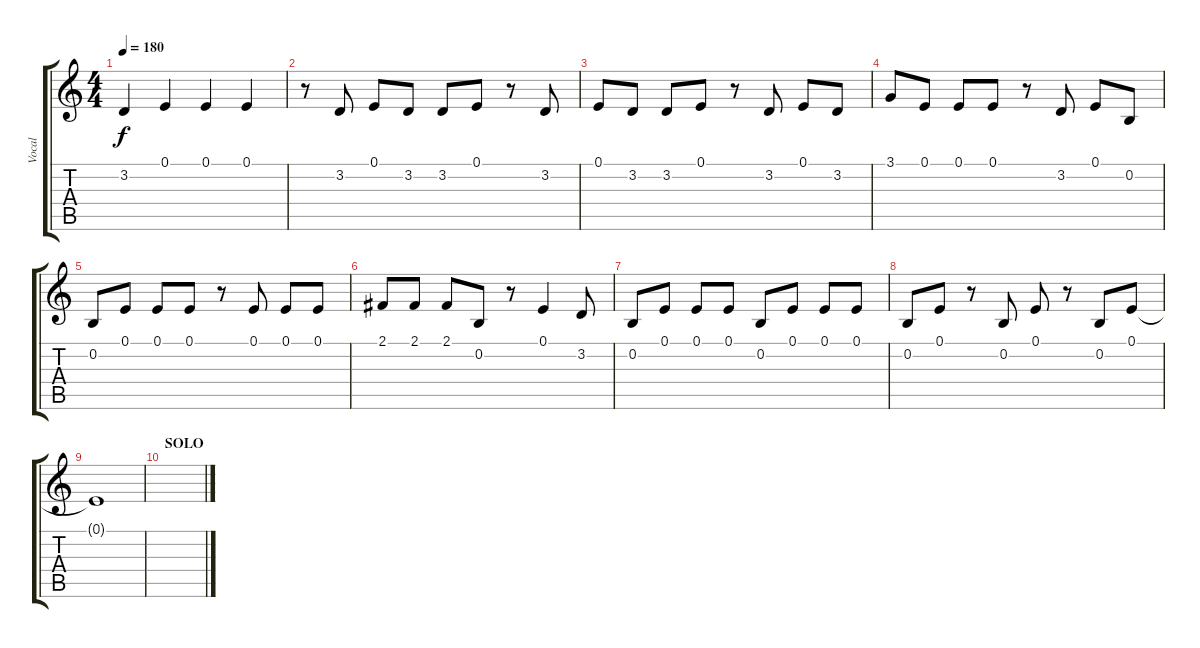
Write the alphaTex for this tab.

\track ("Vocal" "Vocal") {instrument baritonesax}
\staff {score tabs}
\tuning (E4 B3 G3 D3 A2 E2) {hide}
\ts (4 4)
\tempo 180
\clef g2
\ks c
3.2.4{dy f} 0.1.4 0.1.4 0.1.4 |
r.8 3.2.8 0.1.8 3.2.8 3.2.8 0.1.8 r.8 3.2.8 |
0.1.8 3.2.8 3.2.8 0.1.8 r.8 3.2.8 0.1.8 3.2.8 |
3.1.8 0.1.8 0.1.8 0.1.8 r.8 3.2.8 0.1.8 0.2.8 |
0.2.8 0.1.8 0.1.8 0.1.8 r.8 0.1.8 0.1.8 0.1.8 |
2.1.8 2.1.8 2.1.8 0.2.8 r.8 0.1.4 3.2.8 |
0.2.8 0.1.8 0.1.8 0.1.8 0.2.8 0.1.8 0.1.8 0.1.8 |
0.2.8 0.1.8 r.8 0.2.8 0.1.8 r.8 0.2.8 0.1.8 |
0.1{t}.1 |
\section ("" "SOLO")
